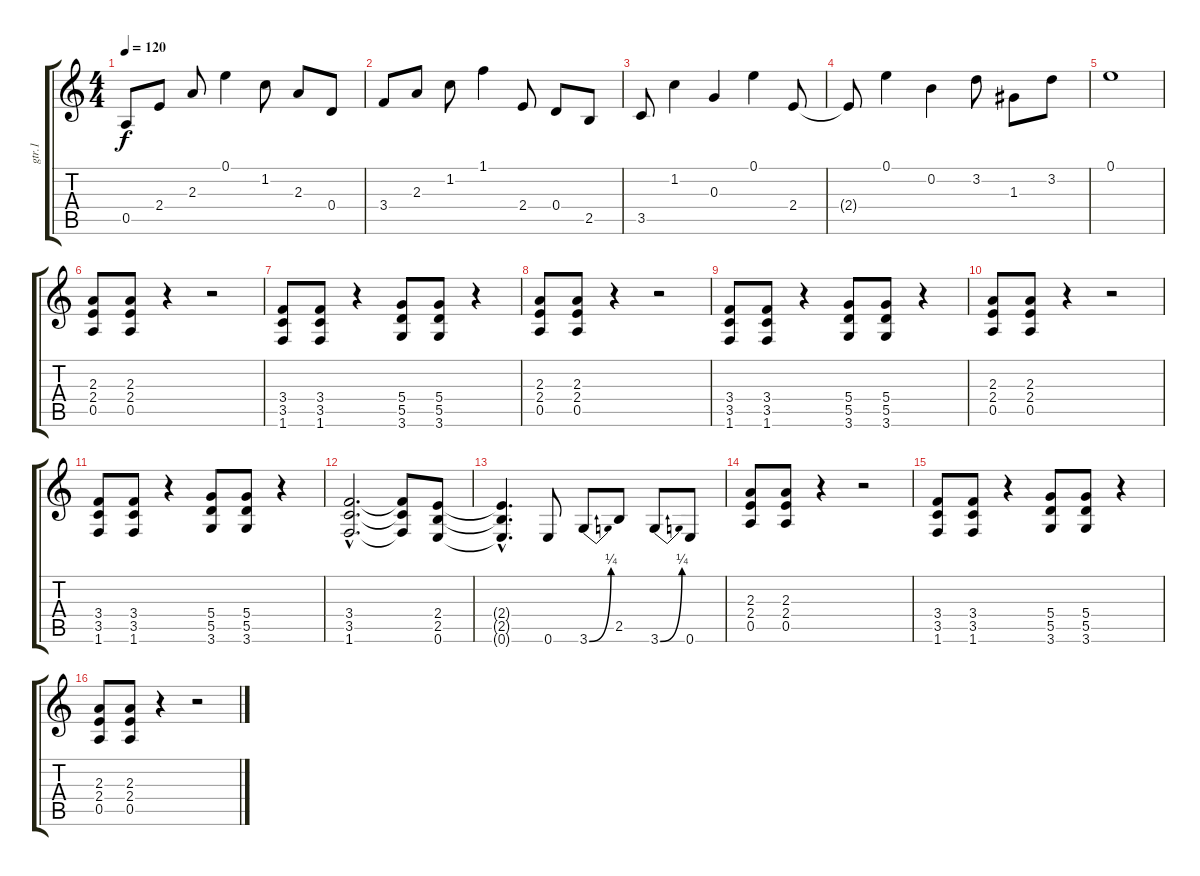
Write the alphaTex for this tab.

\track ("gtr.1" "gtr.1") {instrument overdrivenguitar}
\staff {score tabs}
\tuning (E4 B3 G3 D3 A2 E2) {hide}
\ts (4 4)
\tempo 120
\clef g2
\ks c
0.5.8{dy f} 2.4.8 2.3.8 0.1.4 1.2.8 2.3.8 0.4.8 |
3.4.8 2.3.8 1.2.8 1.1.4 2.4.8 0.4.8 2.5.8 |
3.5.8 1.2.4 0.3.4 0.1.4 2.4.8 |
2.4{t}.8 0.1.4 0.2.4 3.2.8 1.3.8 3.2.8 |
0.1.1 |
(2.3 2.4 0.5).8{instrument overdrivenguitar} (2.3 2.4 0.5).8 r.4 r.2 |
(3.4 3.5 1.6).8 (3.4 3.5 1.6).8 r.4 (5.4 5.5 3.6).8 (5.4 5.5 3.6).8 r.4 |
(2.3 2.4 0.5).8 (2.3 2.4 0.5).8 r.4 r.2 |
(3.4 3.5 1.6).8 (3.4 3.5 1.6).8 r.4 (5.4 5.5 3.6).8 (5.4 5.5 3.6).8 r.4 |
(2.3 2.4 0.5).8 (2.3 2.4 0.5).8 r.4 r.2 |
(3.4 3.5 1.6).8 (3.4 3.5 1.6).8 r.4 (5.4 5.5 3.6).8 (5.4 5.5 3.6).8 r.4 |
(3.4{hac} 3.5{hac} 1.6{hac}).2{d} (3.4{t} 3.5{t} 1.6{t}).8 (2.4 2.5 0.6).8 |
(2.4{hac t} 2.5{hac t} 0.6{hac t}).4{d} 0.6.8 3.6{be (bend 0 0 60 1)}.8 2.5.8 3.6{be (bend 0 0 60 1)}.8 0.6.8 |
(2.3 2.4 0.5).8 (2.3 2.4 0.5).8 r.4 r.2 |
(3.4 3.5 1.6).8 (3.4 3.5 1.6).8 r.4 (5.4 5.5 3.6).8 (5.4 5.5 3.6).8 r.4 |
(2.3 2.4 0.5).8 (2.3 2.4 0.5).8 r.4 r.2
